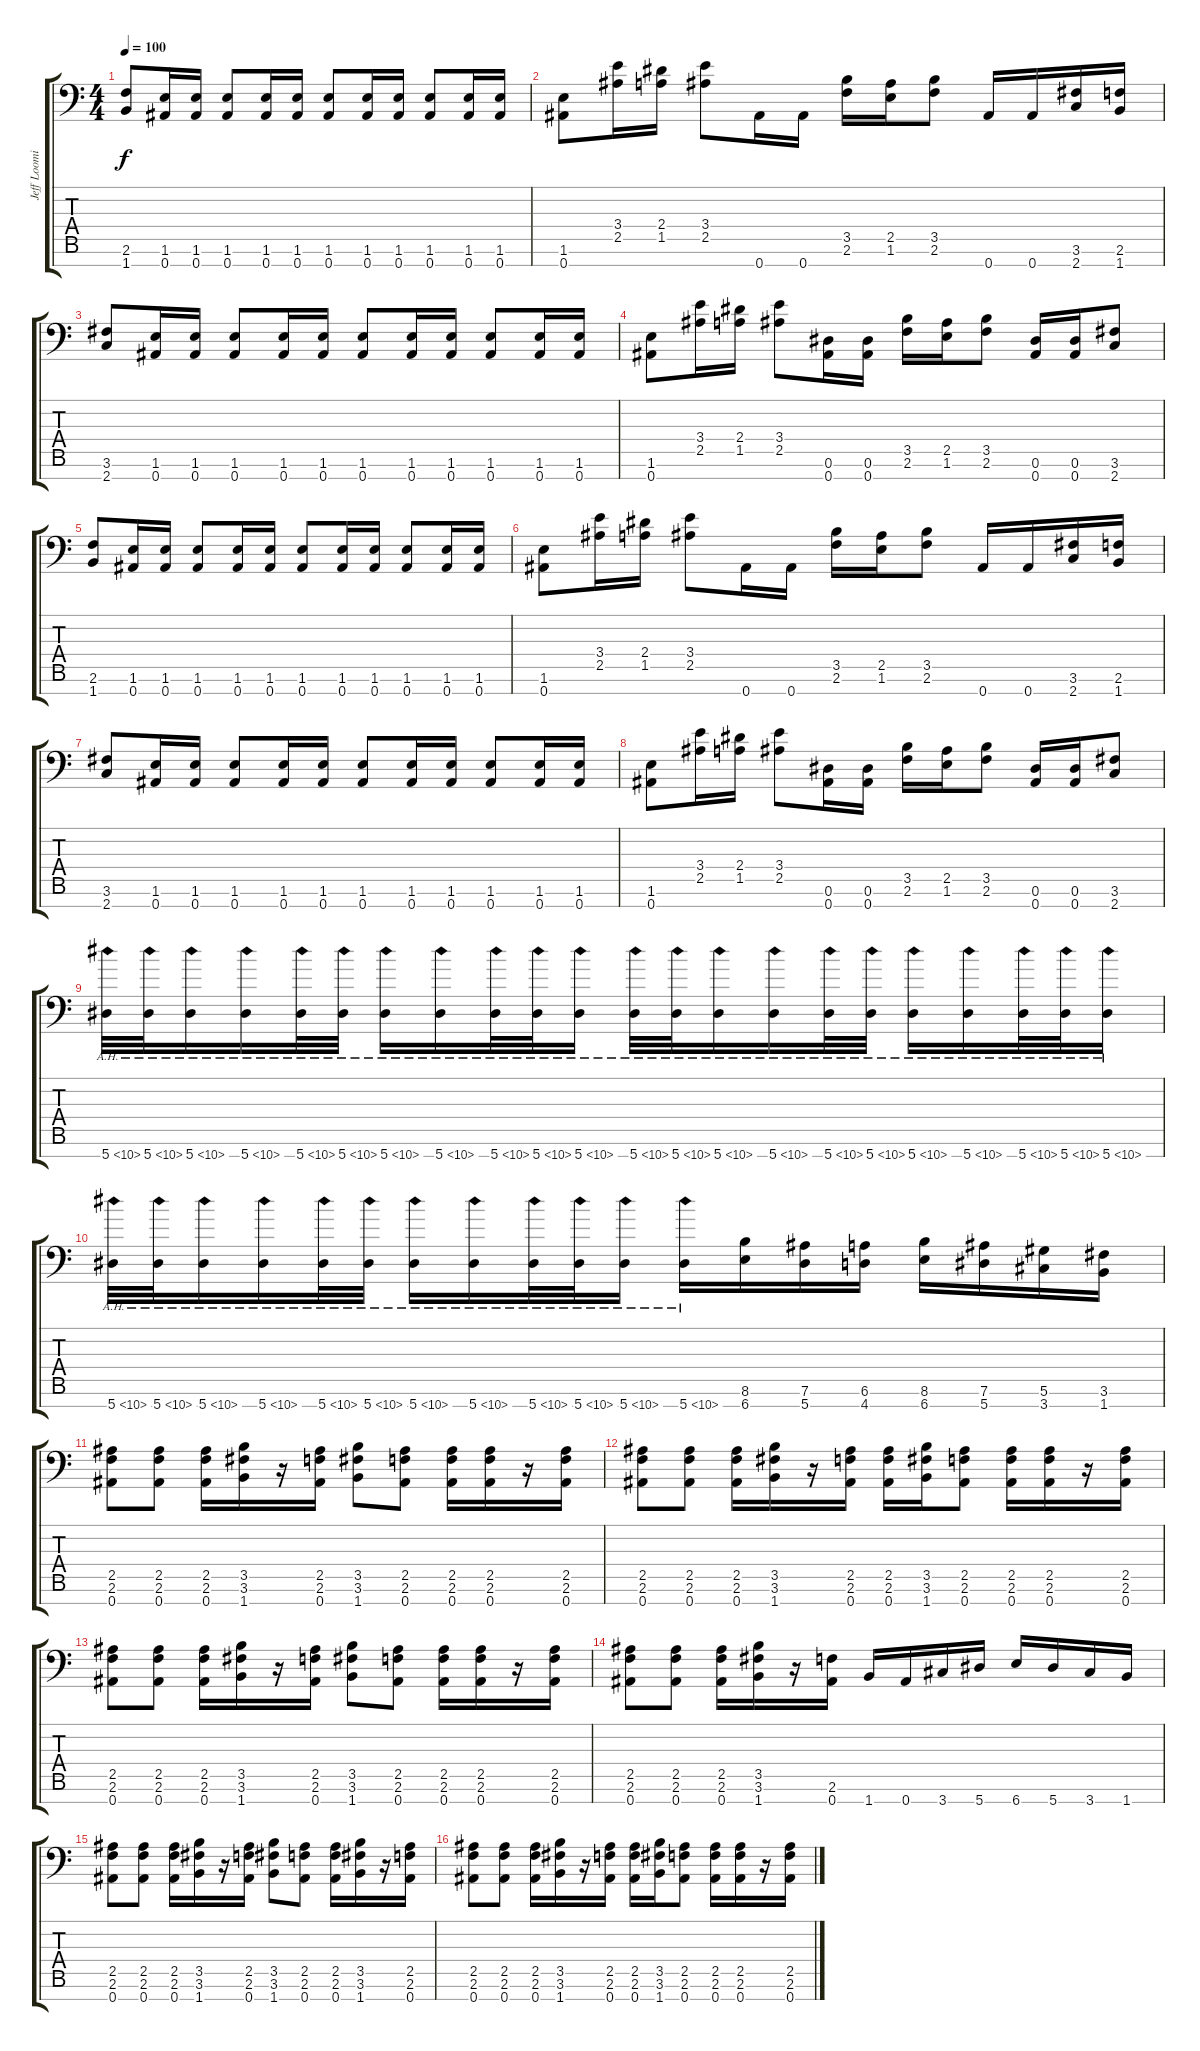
\track ("Jeff Loomis" "Jeff Loomi") {instrument distortionguitar}
\staff {score tabs}
\tuning (Eb4 Bb3 Gb3 Db3 Ab2 Eb2 Bb1) {hide}
\ts (4 4)
\tempo 100
\clef f4
\ks c
(2.6 1.7).8{dy f} (1.6 0.7).16 (1.6 0.7).16 (1.6 0.7).8 (1.6 0.7).16 (1.6 0.7).16 (1.6 0.7).8 (1.6 0.7).16 (1.6 0.7).16 (1.6 0.7).8 (1.6 0.7).16 (1.6 0.7).16 |
(1.6 0.7).8 (3.4 2.5).16 (2.4 1.5).16 (3.4 2.5).8 0.7.16 0.7.16 (3.5 2.6).16 (2.5 1.6).16 (3.5 2.6).8 0.7.16 0.7.16 (3.6 2.7).16 (2.6 1.7).16 |
(3.6 2.7).8 (1.6 0.7).16 (1.6 0.7).16 (1.6 0.7).8 (1.6 0.7).16 (1.6 0.7).16 (1.6 0.7).8 (1.6 0.7).16 (1.6 0.7).16 (1.6 0.7).8 (1.6 0.7).16 (1.6 0.7).16 |
(1.6 0.7).8 (3.4 2.5).16 (2.4 1.5).16 (3.4 2.5).8 (0.6 0.7).16 (0.6 0.7).16 (3.5 2.6).16 (2.5 1.6).16 (3.5 2.6).8 (0.6 0.7).16 (0.6 0.7).16 (3.6 2.7).8 |
(2.6 1.7).8 (1.6 0.7).16 (1.6 0.7).16 (1.6 0.7).8 (1.6 0.7).16 (1.6 0.7).16 (1.6 0.7).8 (1.6 0.7).16 (1.6 0.7).16 (1.6 0.7).8 (1.6 0.7).16 (1.6 0.7).16 |
(1.6 0.7).8 (3.4 2.5).16 (2.4 1.5).16 (3.4 2.5).8 0.7.16 0.7.16 (3.5 2.6).16 (2.5 1.6).16 (3.5 2.6).8 0.7.16 0.7.16 (3.6 2.7).16 (2.6 1.7).16 |
(3.6 2.7).8 (1.6 0.7).16 (1.6 0.7).16 (1.6 0.7).8 (1.6 0.7).16 (1.6 0.7).16 (1.6 0.7).8 (1.6 0.7).16 (1.6 0.7).16 (1.6 0.7).8 (1.6 0.7).16 (1.6 0.7).16 |
(1.6 0.7).8 (3.4 2.5).16 (2.4 1.5).16 (3.4 2.5).8 (0.6 0.7).16 (0.6 0.7).16 (3.5 2.6).16 (2.5 1.6).16 (3.5 2.6).8 (0.6 0.7).16 (0.6 0.7).16 (3.6 2.7).8 |
5.7{ah 5}.32 5.7{ah 5}.32 5.7{ah 5}.16 5.7{ah 5}.16 5.7{ah 5}.32 5.7{ah 5}.32 5.7{ah 5}.16 5.7{ah 5}.16 5.7{ah 5}.32 5.7{ah 5}.32 5.7{ah 5}.16 5.7{ah 5}.32 5.7{ah 5}.32 5.7{ah 5}.16 5.7{ah 5}.16 5.7{ah 5}.32 5.7{ah 5}.32 5.7{ah 5}.16 5.7{ah 5}.16 5.7{ah 5}.32 5.7{ah 5}.32 5.7{ah 5}.16 |
5.7{ah 5}.32 5.7{ah 5}.32 5.7{ah 5}.16 5.7{ah 5}.16 5.7{ah 5}.32 5.7{ah 5}.32 5.7{ah 5}.16 5.7{ah 5}.16 5.7{ah 5}.32 5.7{ah 5}.32 5.7{ah 5}.16 5.7{ah 5}.16 (8.6 6.7).16 (7.6 5.7).16 (6.6 4.7).16 (8.6 6.7).16 (7.6 5.7).16 (5.6 3.7).16 (3.6 1.7).16 |
(2.5 2.6 0.7).8 (2.5 2.6 0.7).8 (2.5 2.6 0.7).16 (3.5 3.6 1.7).16 r.16 (2.5 2.6 0.7).16 (3.5 3.6 1.7).8 (2.5 2.6 0.7).8 (2.5 2.6 0.7).16 (2.5 2.6 0.7).16 r.16 (2.5 2.6 0.7).16 |
(2.5 2.6 0.7).8 (2.5 2.6 0.7).8 (2.5 2.6 0.7).16 (3.5 3.6 1.7).16 r.16 (2.5 2.6 0.7).16 (2.5 2.6 0.7).16 (3.5 3.6 1.7).16 (2.5 2.6 0.7).8 (2.5 2.6 0.7).16 (2.5 2.6 0.7).16 r.16 (2.5 2.6 0.7).16 |
(2.5 2.6 0.7).8 (2.5 2.6 0.7).8 (2.5 2.6 0.7).16 (3.5 3.6 1.7).16 r.16 (2.5 2.6 0.7).16 (3.5 3.6 1.7).8 (2.5 2.6 0.7).8 (2.5 2.6 0.7).16 (2.5 2.6 0.7).16 r.16 (2.5 2.6 0.7).16 |
(2.5 2.6 0.7).8 (2.5 2.6 0.7).8 (2.5 2.6 0.7).16 (3.5 3.6 1.7).16 r.16 (2.6 0.7).16 1.7.16 0.7.16 3.7.16 5.7.16 6.7.16 5.7.16 3.7.16 1.7.16 |
(2.5 2.6 0.7).8 (2.5 2.6 0.7).8 (2.5 2.6 0.7).16 (3.5 3.6 1.7).16 r.16 (2.5 2.6 0.7).16 (3.5 3.6 1.7).8 (2.5 2.6 0.7).8 (2.5 2.6 0.7).16 (3.5 3.6 1.7).16 r.16 (2.5 2.6 0.7).16 |
(2.5 2.6 0.7).8 (2.5 2.6 0.7).8 (2.5 2.6 0.7).16 (3.5 3.6 1.7).16 r.16 (2.5 2.6 0.7).16 (2.5 2.6 0.7).16 (3.5 3.6 1.7).16 (2.5 2.6 0.7).8 (2.5 2.6 0.7).16 (2.5 2.6 0.7).16 r.16 (2.5 2.6 0.7).16
